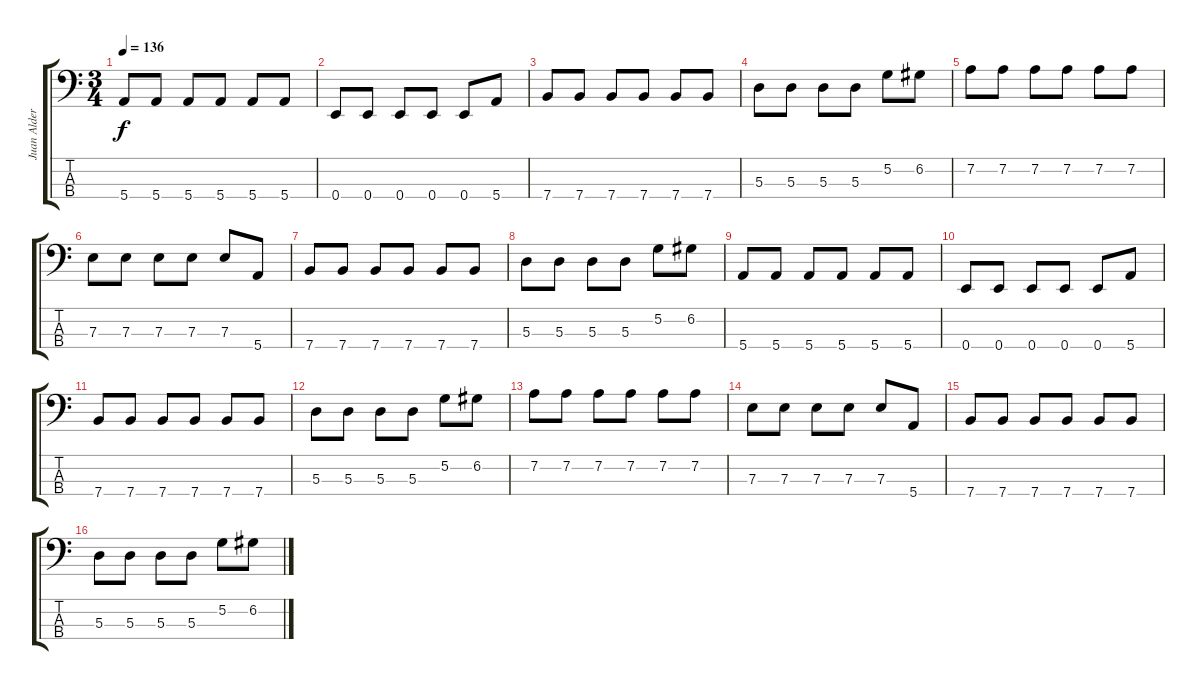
\track ("Juan Alderte De La Peña [Bass]" "Juan Alder") {instrument electricbassfinger}
\staff {score tabs}
\tuning (G2 D2 A1 E1) {hide}
\ts (3 4)
\tempo 136
\clef f4
\ks c
5.4.8{dy f} 5.4.8 5.4.8 5.4.8 5.4.8 5.4.8 |
0.4.8 0.4.8 0.4.8 0.4.8 0.4.8 5.4.8 |
7.4.8 7.4.8 7.4.8 7.4.8 7.4.8 7.4.8 |
5.3.8 5.3.8 5.3.8 5.3.8 5.2.8 6.2.8 |
7.2.8 7.2.8 7.2.8 7.2.8 7.2.8 7.2.8 |
7.3.8 7.3.8 7.3.8 7.3.8 7.3.8 5.4.8 |
7.4.8 7.4.8 7.4.8 7.4.8 7.4.8 7.4.8 |
5.3.8 5.3.8 5.3.8 5.3.8 5.2.8 6.2.8 |
5.4.8 5.4.8 5.4.8 5.4.8 5.4.8 5.4.8 |
0.4.8 0.4.8 0.4.8 0.4.8 0.4.8 5.4.8 |
7.4.8 7.4.8 7.4.8 7.4.8 7.4.8 7.4.8 |
5.3.8 5.3.8 5.3.8 5.3.8 5.2.8 6.2.8 |
7.2.8 7.2.8 7.2.8 7.2.8 7.2.8 7.2.8 |
7.3.8 7.3.8 7.3.8 7.3.8 7.3.8 5.4.8 |
7.4.8 7.4.8 7.4.8 7.4.8 7.4.8 7.4.8 |
5.3.8 5.3.8 5.3.8 5.3.8 5.2.8 6.2.8
